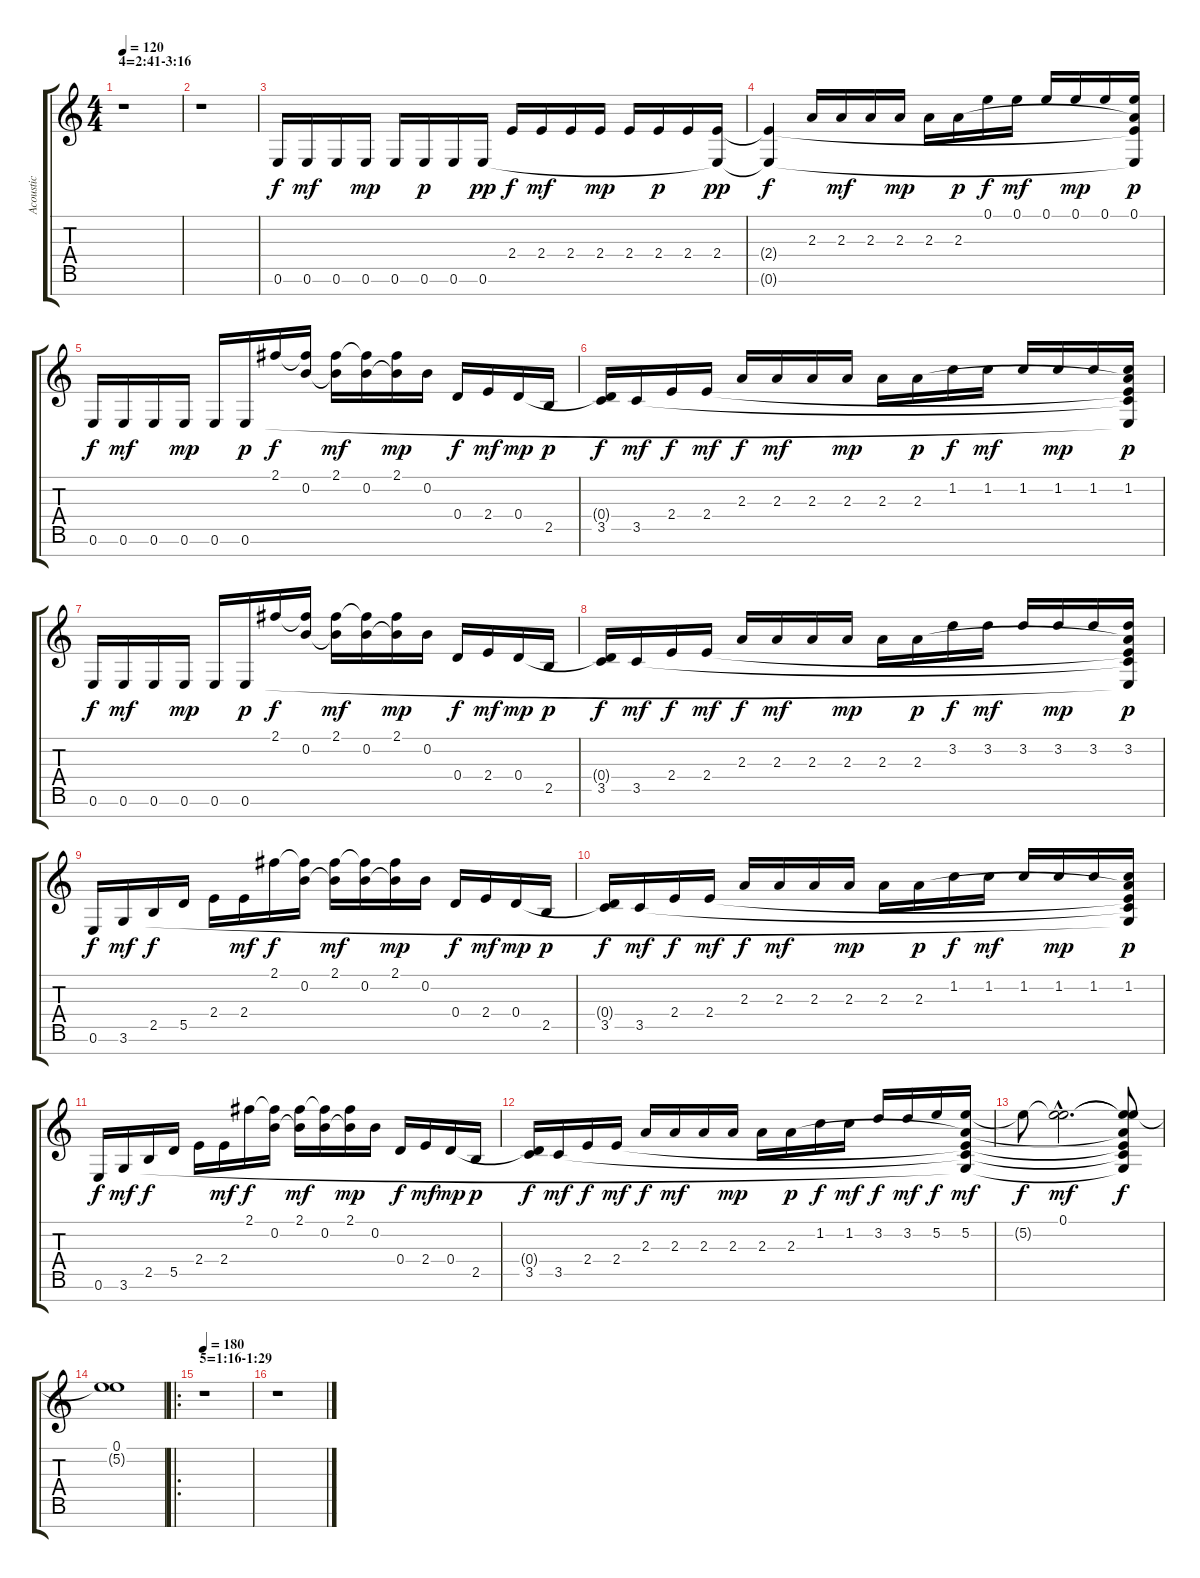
\track ("Acoustic" "Acoustic") {instrument electricguitarjazz}
\staff {score tabs}
\tuning (E4 B3 G3 D3 A2 E2 B1) {hide}
\ts (4 4)
\section ("" "4=2:41-3:16")
\tempo 120
\clef g2
\ks c
r.1{dy f} |
r.1 |
0.6.16{volume 11 instrument acousticguitarsteel} 0.6.16{dy mf} 0.6.16 0.6.16{dy mp} 0.6.16 0.6.16{dy p} 0.6.16 0.6.16{dy pp} 2.4.16{dy f} 2.4.16{dy mf} 2.4.16 2.4.16{dy mp} 2.4.16 2.4.16{dy p} 2.4.16 (2.4 0.6{t}).16{dy pp} |
(2.4{t} 0.6{t}).4{dy f} 2.3.16 2.3.16{dy mf} 2.3.16 2.3.16{dy mp} 2.3.16 2.3.16{dy p} 0.1.16{dy f} 0.1.16{dy mf} 0.1.16 0.1.16{dy mp} 0.1.16 (0.1 2.3{t} 2.4{t} 0.6{t}).16{dy p} |
0.6.16{dy f} 0.6.16{dy mf} 0.6.16 0.6.16{dy mp} 0.6.16 0.6.16{dy p} 2.1.16{dy f} (2.1{t} 0.2).16 (2.1 0.2{t}).16{dy mf} (2.1{t} 0.2).16 (2.1 0.2{t}).16{dy mp} 0.2.16 0.4.16{dy f} 2.4.16{dy mf} 0.4.16{dy mp} 2.5.16{dy p} |
(0.4{t} 3.5).16{dy f} 3.5.16{dy mf} 2.4.16{dy f} 2.4.16{dy mf} 2.3.16{dy f} 2.3.16{dy mf} 2.3.16 2.3.16{dy mp} 2.3.16 2.3.16{dy p} 1.2.16{dy f} 1.2.16{dy mf} 1.2.16 1.2.16{dy mp} 1.2.16 (1.2 2.3{t} 2.4{t} 3.5{t} 0.6{t}).16{dy p} |
0.6.16{dy f} 0.6.16{dy mf} 0.6.16 0.6.16{dy mp} 0.6.16 0.6.16{dy p} 2.1.16{dy f} (2.1{t} 0.2).16 (2.1 0.2{t}).16{dy mf} (2.1{t} 0.2).16 (2.1 0.2{t}).16{dy mp} 0.2.16 0.4.16{dy f} 2.4.16{dy mf} 0.4.16{dy mp} 2.5.16{dy p} |
(0.4{t} 3.5).16{dy f} 3.5.16{dy mf} 2.4.16{dy f} 2.4.16{dy mf} 2.3.16{dy f} 2.3.16{dy mf} 2.3.16 2.3.16{dy mp} 2.3.16 2.3.16{dy p} 3.2.16{dy f} 3.2.16{dy mf} 3.2.16 3.2.16{dy mp} 3.2.16 (3.2 2.3{t} 2.4{t} 3.5{t} 0.6{t}).16{dy p} |
0.6.16{dy f} 3.6.16{dy mf} 2.5.16{dy f} 5.5.16 2.4.16 2.4.16{dy mf} 2.1.16{dy f} (2.1{t} 0.2).16 (2.1 0.2{t}).16{dy mf} (2.1{t} 0.2).16 (2.1 0.2{t}).16{dy mp} 0.2.16 0.4.16{dy f} 2.4.16{dy mf} 0.4.16{dy mp} 2.5.16{dy p} |
(0.4{t} 3.5).16{dy f} 3.5.16{dy mf} 2.4.16{dy f} 2.4.16{dy mf} 2.3.16{dy f} 2.3.16{dy mf} 2.3.16 2.3.16{dy mp} 2.3.16 2.3.16{dy p} 1.2.16{dy f} 1.2.16{dy mf} 1.2.16 1.2.16{dy mp} 1.2.16 (1.2 2.3{t} 2.4{t} 3.5{t} 3.6{t}).16{dy p} |
0.6.16{dy f} 3.6.16{dy mf} 2.5.16{dy f} 5.5.16 2.4.16 2.4.16{dy mf} 2.1.16{dy f} (2.1{t} 0.2).16 (2.1 0.2{t}).16{dy mf} (2.1{t} 0.2).16 (2.1 0.2{t}).16{dy mp} 0.2.16 0.4.16{dy f} 2.4.16{dy mf} 0.4.16{dy mp} 2.5.16{dy p} |
(0.4{t} 3.5).16{dy f} 3.5.16{dy mf} 2.4.16{dy f} 2.4.16{dy mf} 2.3.16{dy f} 2.3.16{dy mf} 2.3.16 2.3.16{dy mp} 2.3.16 2.3.16{dy p} 1.2.16{dy f} 1.2.16{dy mf} 3.2.16{dy f} 3.2.16{dy mf} 5.2.16{dy f} (5.2 2.3{t} 2.4{t} 3.5{t} 3.6{t}).16{dy mf} |
5.2{t}.8{dy f} (0.1{hac} 5.2{hac t}).2{d dy mf} (0.1{t} 5.2{t} 2.3{t} 2.4{t} 3.5{t} 3.6{t}).8{dy f volume 0} |
(0.1 5.2{t}).1{volume 16} |
\ro
\section ("" "5=1:16-1:29")
\tempo 180
r.1 |
r.1
